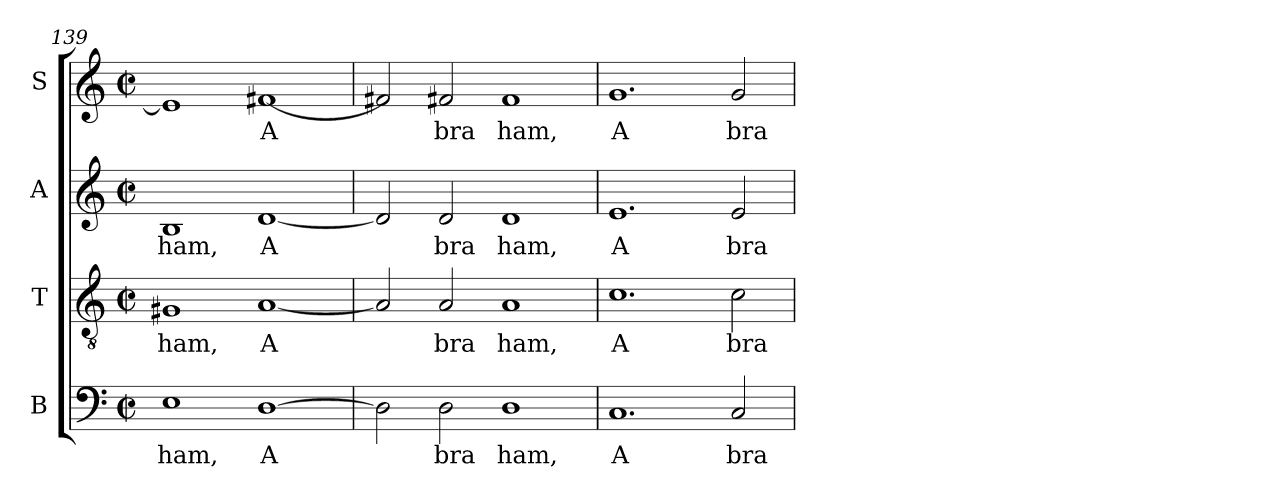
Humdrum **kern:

**kern	**text	**kern	**text	**kern	**text	**kern	**text
*part4	*part4	*part3	*part3	*part2	*part2	*part1	*part1
*staff4	*staff4	*staff3	*staff3	*staff2	*staff2	*staff1	*staff1
*I"B	*	*I"T	*	*I"A	*	*I"S	*
*I'B	*	*I'T	*	*I'A	*	*I'S	*
*clefF4	*	*clefGv2	*	*clefG2	*	*clefG2	*
*k[]	*	*k[]	*	*k[]	*	*k[]	*
*C:	*	*C:	*	*C:	*	*C:	*
*M2/2	*	*M2/2	*	*M2/2	*	*M2/2	*
*met(c|)	*	*met(c|)	*	*met(c|)	*	*met(c|)	*
=139	=139	=139	=139	=139	=139	=139	=139
!	!LO:LY:b:cj	!	!LO:LY:b:cj	!	!LO:LY:b:cj	!	!LO:LY:b:cj
1E	-ham,	1G#X	-ham,	1B	ham,	1e]	.
!	!LO:LY:b:cj	!	!LO:LY:b:cj	!	!LO:LY:b:cj	!	!LO:LY:b:cj
[<1D	A-	[<1A	A-	[<1d	A	[<1f#X	A
!!LO:LB:g=z
=140	=140	=140	=140	=140	=140	=140	=140
!	!LO:LY:b:cj	!	!LO:LY:b:cj	!	!LO:LY:b:cj	!	!LO:LY:b:cj
2D\]	--	2A/]	--	2d/]	.	2f#X/]	.
!	!LO:LY:b:cj	!	!LO:LY:b:cj	!	!LO:LY:b:cj	!	!LO:LY:b:cj
2D\	-bra	2A/	-bra	2d/	bra	2f#X/	bra
!	!LO:LY:b:cj	!	!LO:LY:b:cj	!	!LO:LY:b:cj	!	!LO:LY:b:cj
1D	ham,	1A	ham,	1d	ham,	1f#	ham,
=141	=141	=141	=141	=141	=141	=141	=141
!	!LO:LY:b:cj	!	!LO:LY:b:cj	!	!LO:LY:b:cj	!	!LO:LY:b:cj
1.C	A	1.c	A	1.e	A	1.g	A
!	!LO:LY:b:cj	!	!LO:LY:b:cj	!	!LO:LY:b:cj	!	!LO:LY:b:cj
2C/	bra	2c\	bra	2e/	bra	2g/	bra
=	=	=	=	=	=	=	=
*-	*-	*-	*-	*-	*-	*-	*-
